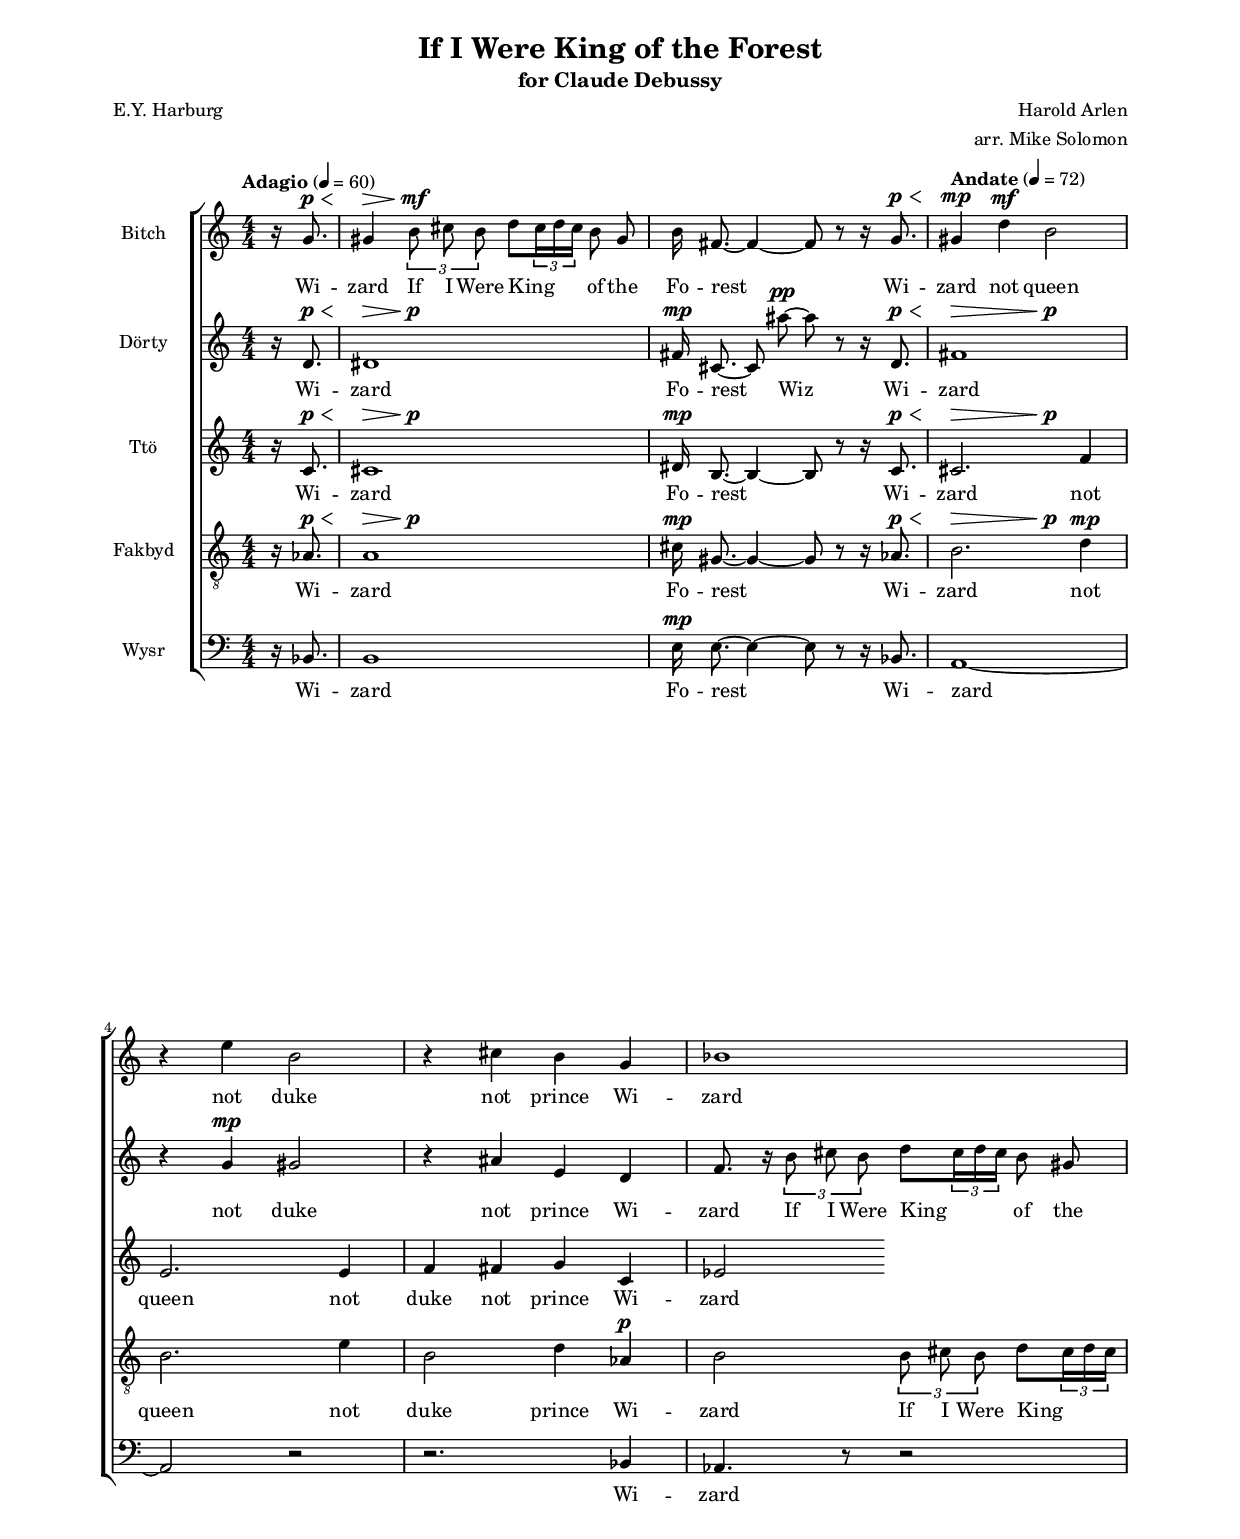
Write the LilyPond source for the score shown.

#(set-global-staff-size 15.87)

\version "2.17.0"
\include "defs-devel.ly"

#(ly:set-option 'point-and-click #f)

#(set-global-staff-size 15.87)
#(set-accidental-style 'modern-cautionary)

rall = \mark \markup \italic "rall."
moltorall = \mark \markup \italic "molto rall."

\paper {
  footnote-separator-markup = \markup { \column { " "\override #`(span-factor . 1/5) { \draw-hline } }}
  footnote-padding = 5\mm
  top-system-spacing = #'((basic-distance . 1) (minimum-distance . 0) (padding . 1) (stretchability . 40))
  bottom-system-spacing = #'((basic-distance . 1) (minimum-distance . 0) (padding . 1) (stretchability . 50))
  ragged-right = ##f
  left-margin = 0.75\in
  right-margin = 0.75\in
  top-margin = 0.5\in
  bottom-margin = 0.6\in
  ragged-last-bottom = ##f
  %max-systems-per-page = #2
}

\header {
  title = "If I Were King of the Forest"
  subtitle = "for Claude Debussy"
  composer = "Harold Arlen"
  poet = "E.Y. Harburg"
  arranger = "arr. Mike Solomon"
}

prefatoryMatter = {
  \autoBeamOff
}

marksKOTF = {
  \tempo "Adagio" 4=60
  \time 4/4
  \partial 4
  s4 |
  s1*2 |
  \tempo "Andate" 4=72
  s1*3 |
}

sopranoKOTF = \relative c'' {
  r16 g8.^\p^\< |
  gis4^\> \times 2/3 { b8^\mf cis b } d8 [ \times 2/3 { cis16 d cis ] } b8 gis |
  b16 fis8. ~ fis4 ~ fis8 r r16 g8.^\p^\< |
  gis4^\mp d'^\mf b2 |
  r4 e b2 |
  r4 cis b g |
  bes1 |
}

sopranoKOTFWords = \lyricmode {
  Wi -- zard
  If I Were King of the Fo -- rest
  Wi -- zard
  not queen
  not duke
  not prince
  Wi -- zard
}

mezzoKOTF = \relative c' {
  r16 d8.^\p^\< |
  << { dis1 } { s4^\> s2.^\p } >>  |
  fis16^\mp cis8. ~ cis8 ais''^\pp ~ ais r r16 d,,8.^\p^\< |
  << { fis1 } { s2^\> s2^\p } >> |
  r4 g^\mp gis2 |
  r4 ais e d |
  f8. r16 \times 2/3 { b8 cis b } d8 [ \times 2/3 { cis16 d cis ] } b8 gis |
}

mezzoKOTFWords = \lyricmode {
  Wi -- zard
  Fo -- rest Wiz
  Wi -- zard
  not duke
  not prince
  Wi -- zard
  If I Were King of the Fo -- rest
}

altoKOTF = \relative c' {
  r16 c8.^\p^\< |
  << { cis1 } { s4^\> s2.^\p } >>  |
  dis16^\mp b8. ~ b4 ~ b8 r r16 c8.^\p^\< |
  << { cis2. } { s2^\> s4^\p } >> f4 |
  e2. e4 |
  f4 fis g c, |
  ees2
}

altoKOTFWords = \lyricmode {
  Wi -- zard
  Fo -- rest
  Wi -- zard
  not queen
  not duke
  not prince
  Wi -- zard
}

tenorKOTF = \relative c' {
  \clef "treble_8"
  r16 aes8.^\p^\< |
  << { a1 } { s4^\> s2.^\p } >> |
  cis16^\mp gis8. ~ gis4 ~ gis8 r r16 aes8.^\p^\< |
  << { b2. } { s2^\> s4^\p } >>  d4^\mp |
  b2. e4 |
  b2 d4 aes^\p |
  b2 \times 2/3 { b8 cis b } d8 [ \times 2/3 { cis16 d cis ] } |
}

tenorKOTFWords = \lyricmode {
  Wi -- zard
  Fo -- rest
  Wi -- zard
  not queen
  not duke
  prince
  Wi -- zard
  If I Were King of the Fo -- rest
}

bassKOTF = \relative c {
  \clef "bass"
  r16 bes8. |
  b1 |
  e16^\mp e8. ~ e4 ~ e8 r r16 bes8. |
  a1 ~ |
  a2 r2 |
  r2. bes4 |
  aes4. r8 r2 |
}

bassKOTFWords = \lyricmode {
  Wi -- zard
  Fo -- rest
  Wi -- zard
  Wi -- zard
}


\score {
  \new ChoirStaff <<
    \new Staff \with { instrumentName = #"Bitch" } <<
      \new Voice = "soprano" { << { \numericTimeSignature
	\prefatoryMatter
        \sopranoKOTF
      } {
        \marksKOTF
      } >> }
      \new Lyrics \lyricsto "soprano" {
        \sopranoKOTFWords
      }
    >>
    \new Staff \with { instrumentName = #"Dörty" } <<
      \new Voice = "mezzo" { \numericTimeSignature
	\prefatoryMatter
        \mezzoKOTF
      }
      \new Lyrics \lyricsto "mezzo" {
        \mezzoKOTFWords
      }
    >>
    \new Staff \with { instrumentName = #"Ttö" } <<
      \new Voice = "alto" { \numericTimeSignature
	\prefatoryMatter
        \altoKOTF
      }
      \new Lyrics \lyricsto "alto" {
        \altoKOTFWords
      }
    >>
    \new Staff \with { instrumentName = #"Fakbyd" } <<
      \new Voice = "tenor" { \numericTimeSignature
	\prefatoryMatter
        \tenorKOTF
      }
      \new Lyrics \lyricsto "tenor" {
        \tenorKOTFWords
      }
    >>
    \new Staff \with { instrumentName = #"Wysr" } <<
      \new Voice = "bass" { \numericTimeSignature
	\prefatoryMatter
        \bassKOTF
      }
      \new Lyrics \lyricsto "bass" {
        \bassKOTFWords
      }
    >>
  >>
  \layout {
    \context {
      \Voice
      \override HorizontalBracket.direction = #UP
      \consists "Horizontal_bracket_engraver"
      \override TextScript #'layer = #6
      \override NoteHead #'layer = #7
      \override Glissando #'breakable = ##t
      \override TupletNumber #'breakable = ##t
      \override TupletBracket #'breakable = ##t
      \remove "Forbid_line_break_engraver"
    }
    \context {
      \Staff
      %\consists "Metronome_mark_engraver"
      \override TimeSignature #'style = #'numbered
      \override StaffSymbol #'layer = #4
      \override TimeSignature #'layer = #3
      \override TimeSignature #'whiteout = ##t
    }
    \context {
      \Lyrics
      %\override LyricText #'whiteout = ##t
      \override LyricText #'layer = #6
    }
    \context {
      \Score
      %\remove "Metronome_mark_engraver"
      \override NonMusicalPaperColumn #'allow-loose-spacing = ##f
    }
  }
  \midi {}
}
%{
\pageBreak

\score {
  \new PianoStaff <<
    \new Staff  {
      \new Voice = "soprano" { << { \numericTimeSignature
        \prefatoryMatter
        \sopranoKOTF
      } \\ {         \prefatoryMatter
        \mezzoKOTF
         } \\ {         \prefatoryMatter
        \altoKOTF
         } {
        \marksKOTF
      } >> }
    }
    \new Staff  {
      \new Voice = "tenor" { << { \numericTimeSignature
        \prefatoryMatter
        \tenorKOTF
      } \\ \\ {         \prefatoryMatter
        \bassKOTF
         } {
      } >> }
    }
  >>
  \layout {
    \context {
      \Voice
      \override TextScript #'layer = #6
      \override NoteHead #'layer = #7
      \override Glissando #'breakable = ##t
      \override TupletNumber #'breakable = ##t
      \override TupletBracket #'breakable = ##t
      \remove "Forbid_line_break_engraver"
    }
    \context {
      \Staff
      %\consists "Metronome_mark_engraver"
      \override TimeSignature #'style = #'numbered
      \override StaffSymbol #'layer = #4
      \override TimeSignature #'layer = #3
      \override TimeSignature #'whiteout = ##t
    }
    \context {
      \Lyrics
      %\override LyricText #'whiteout = ##t
      \override LyricText #'layer = #6
    }
    \context {
      \Score
      %\remove "Metronome_mark_engraver"
      \override NonMusicalPaperColumn #'allow-loose-spacing = ##f
    }
  }
}
%}